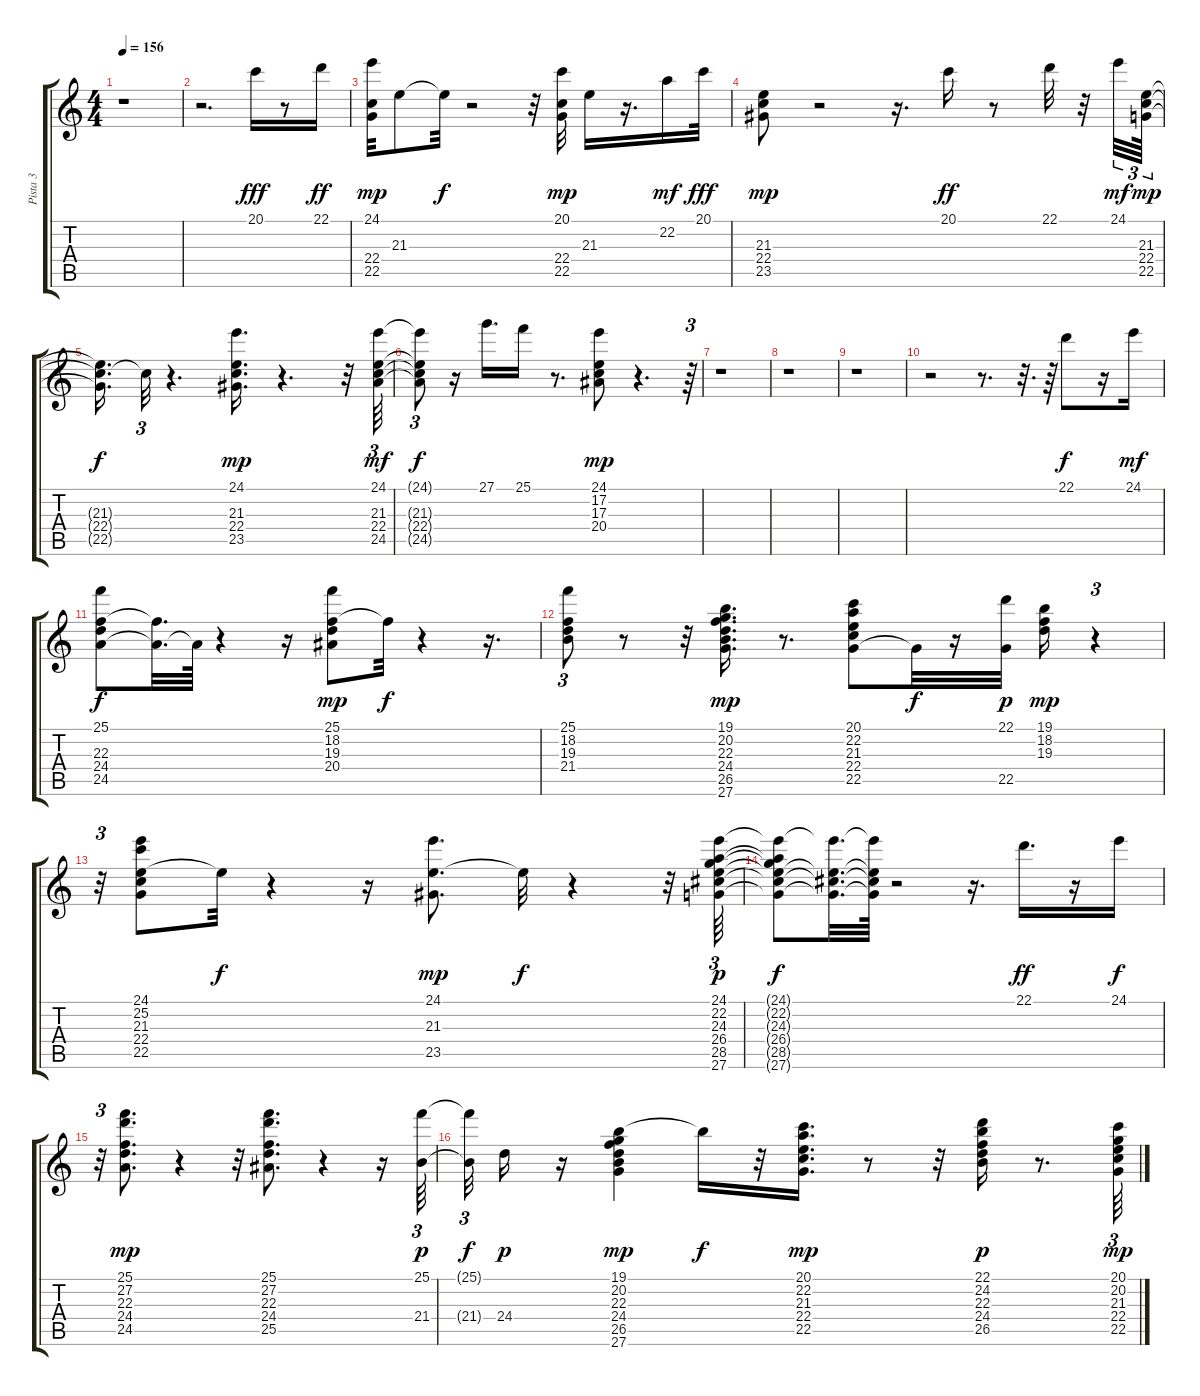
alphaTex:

\track ("Pista 3" "Pista 3") {instrument acousticgrandpiano}
\staff {score tabs}
\tuning (E4 B3 G3 D3 A2 E2) {hide}
\ts (4 4)
\tempo 156
\clef g2
\ks c
r.1{dy mp} |
r.2{d} 20.1.16{dy fff} r.8 22.1.16{dy ff} |
(24.1 22.4 22.5).32{dy mp} 21.3.8 21.3{t}.32{dy f} r.2 r.32 (20.1 22.4 22.5).32{dy mp} 21.3.16 r.16{d} 22.2.16{dy mf} 20.1.32{dy fff} |
(21.3 22.4 23.5).8{dy mp} r.2 r.16{d} 20.1.16{dy ff} r.8 22.1.32 r.32 24.1.32{tu (3 2) dy mf} (21.3 22.4 22.5).64{tu (3 2) dy mp} |
(21.3{t} 22.4{t} 22.5{t}).16{d dy f} 22.4{t}.32{tu (3 2)} r.4{d} (24.1 21.3 22.4 23.5).16{d dy mp} r.4{d} r.32 (24.1 21.3 22.4 24.5).64{tu (3 2) dy mf} |
(24.1{t} 21.3{t} 22.4{t} 24.5{t}).8{tu (3 2) dy f} r.16 27.1.16{d} 25.1.16 r.8{d} (24.1 17.2 17.3 20.4).8{dy mp} r.4{d} r.64{tu (3 2)} |
r.1 |
r.1 |
r.1 |
r.2 r.8{d} r.32{d} r.64 22.1.8{dy f} r.16 24.1.16{dy mf} |
(25.1 22.3 24.4 24.5).8{dy f} (22.3{t} 24.5{t}).32{d} 24.5{t}.64 r.4 r.16 (25.1 18.2 19.3 20.4).8{dy mp} 18.2{t}.32{dy f} r.4 r.16{d} |
(25.1 18.2 19.3 21.4).8{tu (3 2)} r.8 r.32 (19.1 20.2 22.3 24.4 26.5 27.6).16{d dy mp} r.8{d} (20.1 22.2 21.3 22.4 22.5).8 22.5{t}.32{dy f} r.16 (22.1 22.5).32{dy p} (19.1 18.2 19.3).16{dy mp} r.4{tu (3 2)} |
r.32{tu (3 2)} (24.1 25.2 21.3 22.4 22.5).8 21.3{t}.32{dy f} r.4 r.16 (24.1 21.3 23.5).8{d dy mp} 21.3{t}.32{dy f} r.4 r.32 (24.1 22.2 24.3 26.4 28.5 27.6).64{tu (3 2) dy p} |
(24.1{t} 22.2{t} 24.3{t} 26.4{t} 28.5{t} 27.6{t}).8{dy f} (24.1{t} 26.4{t} 28.5{t} 27.6{t}).32{d} (24.1{t} 26.4{t} 28.5{t} 27.6{t}).64 r.2 r.16{d} 22.1.16{d dy ff} r.16 24.1.16{dy f} |
r.32{tu (3 2)} (25.1 27.2 22.3 24.4 24.5).8{d dy mp} r.4 r.32 (25.1 27.2 22.3 24.4 25.5).8{d} r.4 r.16 (25.1 21.4).64{tu (3 2) dy p} |
(25.1{t} 21.4{t}).32{tu (3 2) dy f} 24.4.16{dy p} r.16 (19.1 20.2 22.3 24.4 26.5 27.6).4{dy mp} 19.1{t}.16{dy f} r.32 (20.1 22.2 21.3 22.4 22.5).16{d dy mp} r.8 r.32 (22.1 24.2 22.3 24.4 26.5).16{dy p} r.8{d} (20.1 20.2 21.3 22.4 22.5).64{tu (3 2) dy mp}
